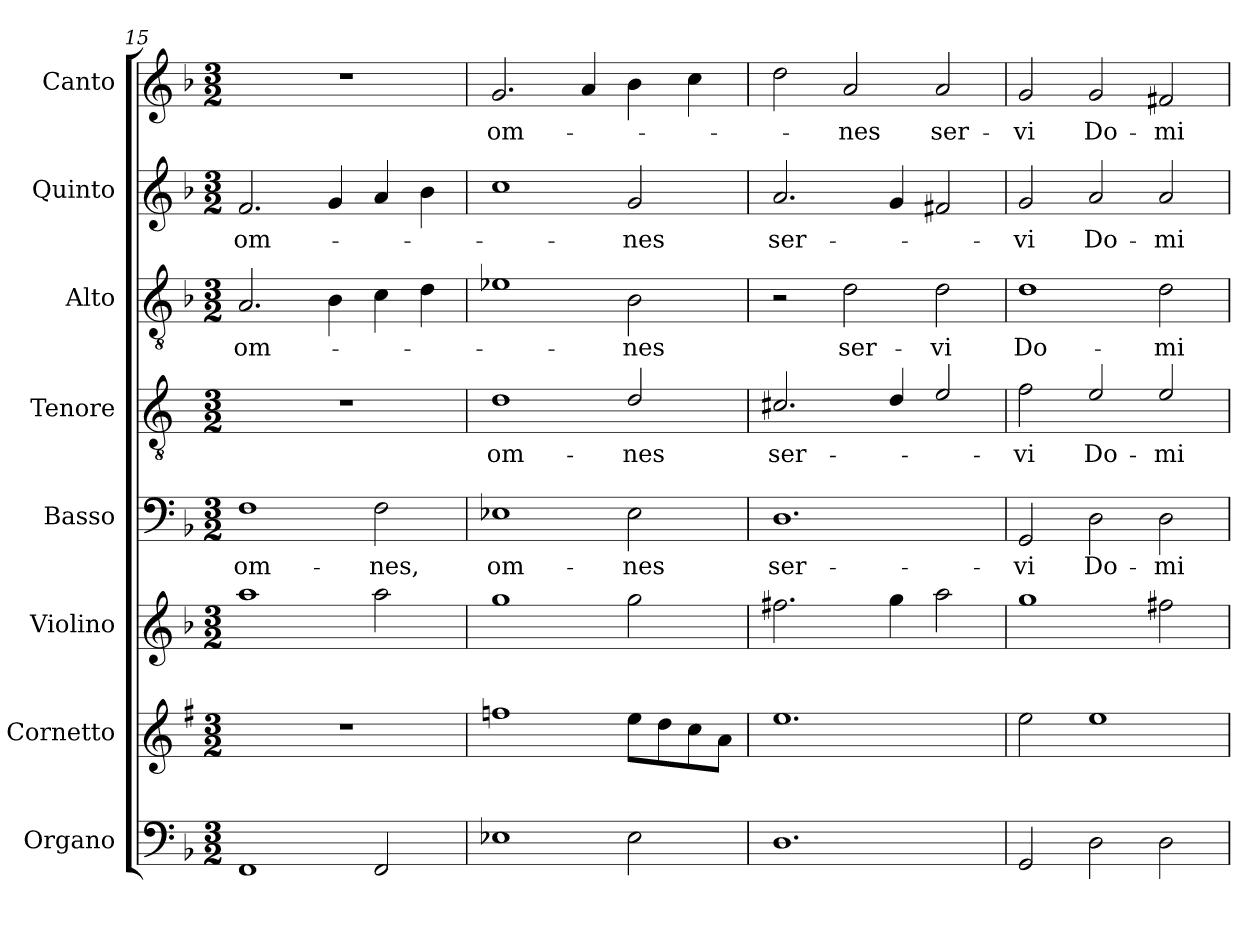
**kern	**kern	**kern	**kern	**text	**kern	**text	**kern	**text	**kern	**text	**kern	**text
*part8	*part7	*part6	*part5	*part5	*part4	*part4	*part3	*part3	*part2	*part2	*part1	*part1
*staff8	*staff7	*staff6	*staff5	*staff5	*staff4	*staff4	*staff3	*staff3	*staff2	*staff2	*staff1	*staff1
*I"Organo	*I"Cornetto	*I"Violino	*I"Basso	*	*I"Tenore	*	*I"Alto	*	*I"Quinto	*	*I"Canto	*
*I'Or	*I'Cto.	*I'Vln.	*I'B	*	*I'T	*	*I'A	*	*	*	*I'C	*
*clefF4	*clefG2	*clefG2	*clefF4	*	*clefGv2	*	*clefGv2	*	*clefG2	*	*clefG2	*
*	*ITrd1c2	*	*	*	*ITrd4c7	*	*	*	*	*	*	*
*k[b-]	*k[b-]	*k[b-]	*k[b-]	*	*k[b-]	*	*k[b-]	*	*k[b-]	*	*k[b-]	*
*F:	*F:	*F:	*F:	*	*F:	*	*F:	*	*F:	*	*F:	*
*M3/2	*M3/2	*M3/2	*M3/2	*	*M3/2	*	*M3/2	*	*M3/2	*	*M3/2	*
=15	=15	=15	=15	=15	=15	=15	=15	=15	=15	=15	=15	=15
!	!	!	!	!LO:LY:b	!	!	!	!LO:LY:b	!	!LO:LY:b	!	!
1FF	1.r	1aa	1F	om-	1.r	.	2.A/	om-	2.f/	om-	1.r	.
.	.	.	.	.	.	.	4B-\	.	4g/	.	.	.
!	!	!	!	!LO:LY:b	!	!	!	!	!	!	!	!
2FF/	.	2aa\	2F\	-nes,	.	.	4c\	.	4a/	.	.	.
.	.	.	.	.	.	.	4d\	.	4b-\	.	.	.
!!LO:PB:g=z
=16	=16	=16	=16	=16	=16	=16	=16	=16	=16	=16	=16	=16
!	!	!	!	!LO:LY:b	!	!LO:LY:b	!	!	!	!	!	!LO:LY:b
1E-X	1ee-X	1gg	1E-X	om-	1G	om-	1e-X	.	1cc	.	2.g/	om-
.	.	.	.	.	.	.	.	.	.	.	4a/	.
!	!	!	!	!LO:LY:b	!	!LO:LY:b	!	!LO:LY:b	!	!LO:LY:b	!	!
2E-\	8dd\L	2gg\	2E-\	-nes	2G/	-nes	2B-\	-nes	2g/	-nes	4b-\	.
.	8cc\	.	.	.	.	.	.	.	.	.	.	.
.	8b-\	.	.	.	.	.	.	.	.	.	4cc\	.
.	8g\J	.	.	.	.	.	.	.	.	.	.	.
=17	=17	=17	=17	=17	=17	=17	=17	=17	=17	=17	=17	=17
!	!	!	!	!LO:LY:b	!	!LO:LY:b	!	!	!	!LO:LY:b	!	!
1.D	1.dd	2.ff#X\	1.D	ser-	2.F#X/	ser-	2r	.	2.a/	ser-	2dd\	.
!	!	!	!	!	!	!	!	!LO:LY:b	!	!	!	!LO:LY:b
.	.	.	.	.	.	.	2d\	ser-	.	.	2a/	-nes
.	.	4gg\	.	.	4G/	.	.	.	4g/	.	.	.
!	!	!	!	!	!	!	!	!LO:LY:b	!	!	!	!LO:LY:b
.	.	2aa\	.	.	2A/	.	2d\	-vi	2f#X/	.	2a/	ser-
=18	=18	=18	=18	=18	=18	=18	=18	=18	=18	=18	=18	=18
!	!	!	!	!LO:LY:b	!	!LO:LY:b	!	!LO:LY:b	!	!LO:LY:b	!	!LO:LY:b
2GG/	2dd\	1gg	2GG/	-vi	2B-\	-vi	1d	Do-	2g/	-vi	2g/	-vi
!	!	!	!	!LO:LY:b	!	!LO:LY:b	!	!	!	!LO:LY:b	!	!LO:LY:b
2D\	1dd	.	2D\	Do-	2A/	Do-	.	.	2a/	Do-	2g/	Do-
!	!	!	!	!LO:LY:b	!	!LO:LY:b	!	!LO:LY:b	!	!LO:LY:b	!	!LO:LY:b
2D\	.	2ff#X\	2D\	-mi-	2A/	-mi-	2d\	-mi-	2a/	-mi-	2f#X/	-mi-
=	=	=	=	=	=	=	=	=	=	=	=	=
*-	*-	*-	*-	*-	*-	*-	*-	*-	*-	*-	*-	*-
